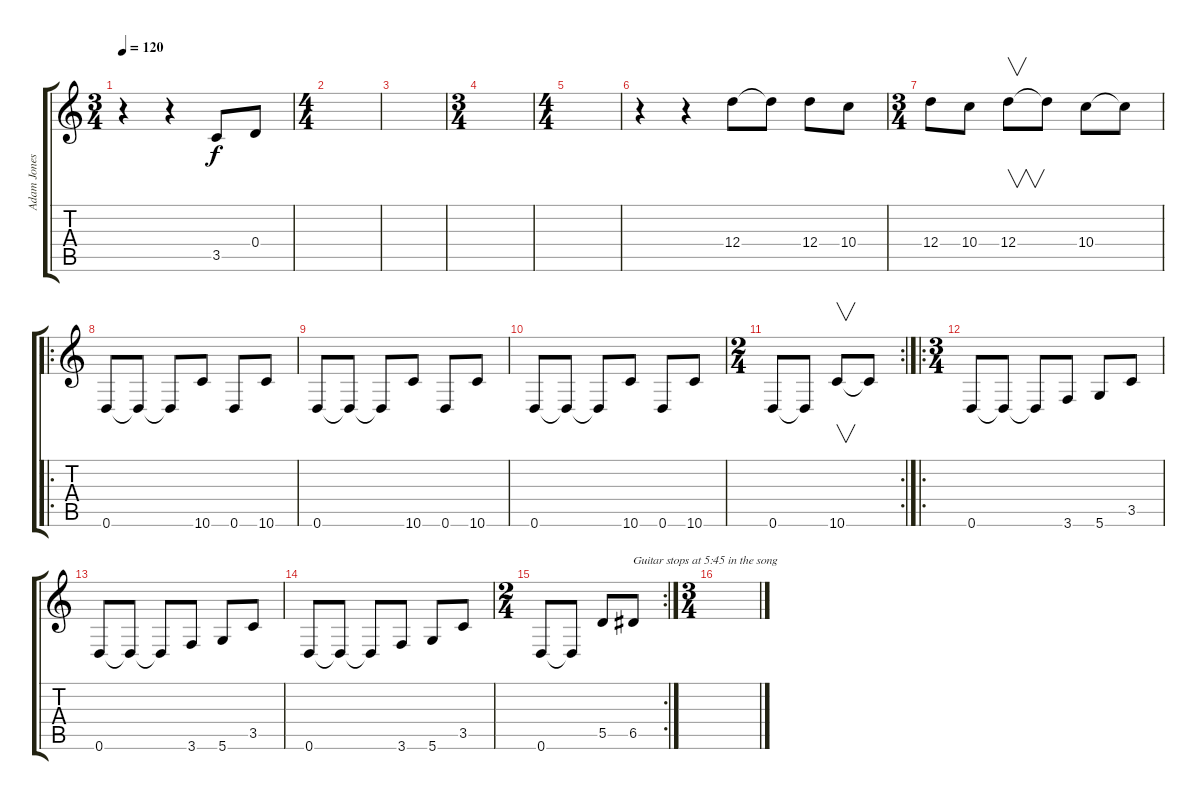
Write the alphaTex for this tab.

\track ("Adam Jones (Distorted)" "Adam Jones") {instrument distortionguitar}
\staff {score tabs}
\tuning (E4 B3 G3 D3 A2 D2) {hide}
\ts (3 4)
\tempo 120
\clef g2
\ks c
r.4{dy f volume 13} r.4 3.5.8 0.4.8 |
\ts (4 4)
|
|
\ts (3 4)
|
\ts (4 4)
|
r.4 r.4 12.4.8 12.4{t}.8 12.4.8 10.4.8 |
\ts (3 4)
12.4.8 10.4.8 12.4.8{v} 12.4{t}.8 10.4.8 10.4{t}.8 |
\ro
0.6.8 0.6{t}.8 0.6{t}.8 10.6.8 0.6.8 10.6.8 |
0.6.8 0.6{t}.8 0.6{t}.8 10.6.8 0.6.8 10.6.8 |
0.6.8 0.6{t}.8 0.6{t}.8 10.6.8 0.6.8 10.6.8 |
\rc 2
\ts (2 4)
0.6.8 0.6{t}.8 10.6.8{v} 10.6{t}.8 |
\ro
\ts (3 4)
0.6.8 0.6{t}.8 0.6{t}.8 3.6.8 5.6.8 3.5.8 |
0.6.8 0.6{t}.8 0.6{t}.8 3.6.8 5.6.8 3.5.8 |
0.6.8 0.6{t}.8 0.6{t}.8 3.6.8 5.6.8 3.5.8 |
\rc 2
\ts (2 4)
0.6.8 0.6{t}.8 5.5.8 6.5.8{txt "Guitar stops at 5:45 in the song"} |
\ts (3 4)
